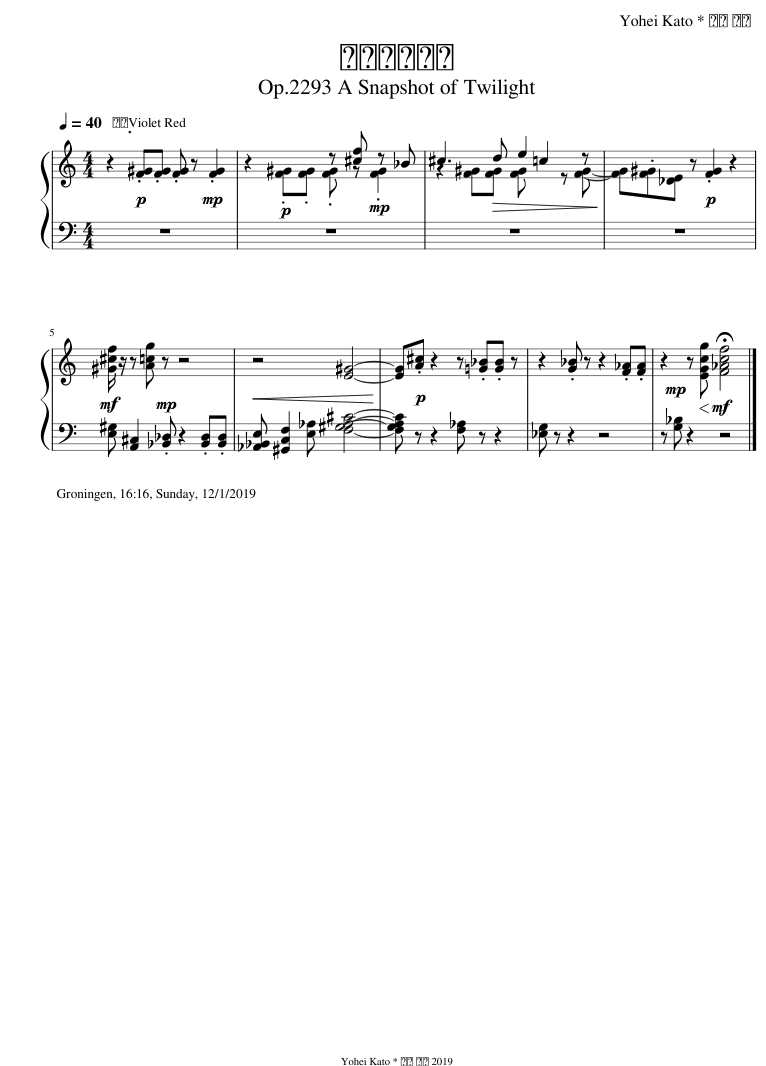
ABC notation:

X:1
%%score { ( 1 3 ) | 2 }
L:1/8
Q:1/4=40
M:4/4
I:linebreak $
K:C
V:1 treble
V:3 treble
V:2 bass
V:1
 z2!p! .[F^G].[FG] .[FG] z!mp! .[FG]2 | z2!p! .[F^G].[FG] .[FG] z!mp! .[FG]2 | z2 [F^G]!>(![FG] [FG] =c2 [FG]-!>)! | [FG].[F^G][_DE] z!p! .[FG]2 z2 |$!mf! [^G^cf]/ z/ z [A=cg] z z4 | %5
!<(! z4 [E^G]4-!<)! | [EG]!p!.[A^c] z2 z .[=G_B].[GB] z | z2 .[G_B] z z2 .[F_A].[FA] | z2 z!<(! [EGcg]!mf! !fermata![F_Acf]4!<)! |] %9
V:2
 z8 | z8 | z8 | z8 |$ [E,^G,] [A,,^C,]2!mp! .[_B,,_D,] z2 .[B,,D,].[B,,D,] | %5
 [_A,,_B,,E,] [^G,,C,F,]2 [E,_A,] [F,^G,A,^C]4- | [F,G,A,C] z z2 [F,_A,] z z2 | [_E,G,] z z2 z4 | z!mp! [G,_B,] z2 z4 |] %9
V:3
 x8 | x4 z [^cf] z _B | ^c3 d e2 z z | x8 |$ x8 | %5
 x8 | x8 | x8 | x8 |] %9
